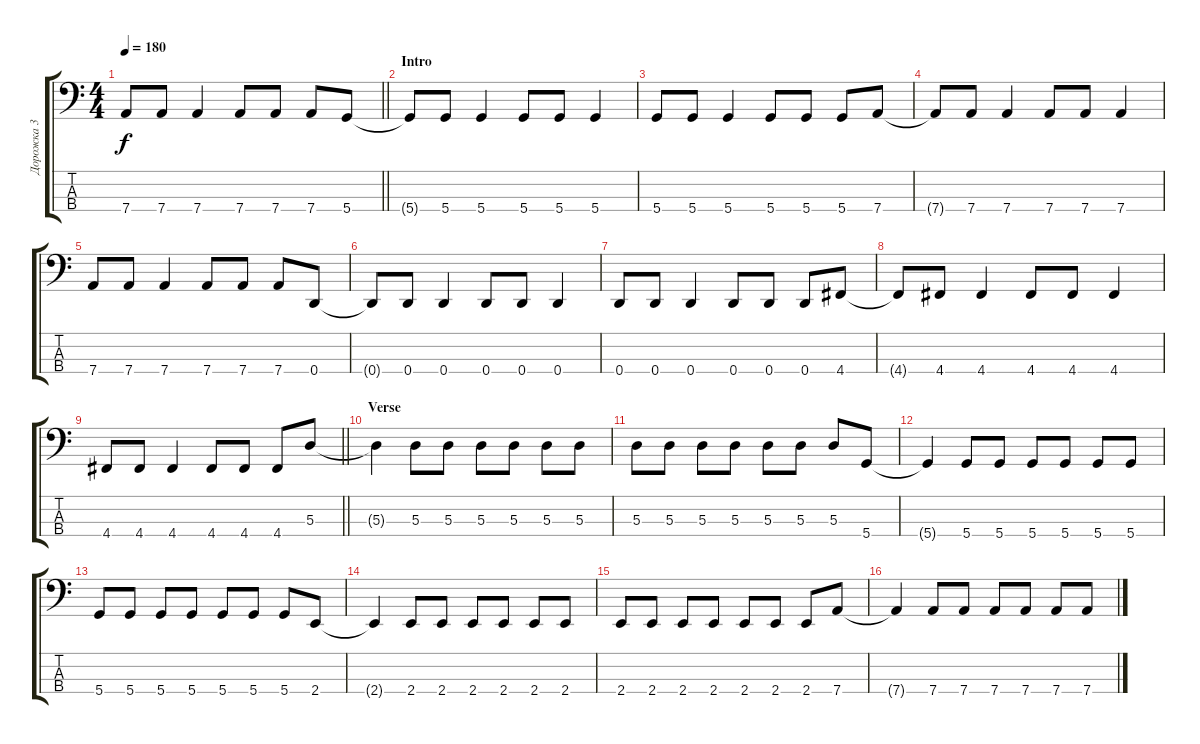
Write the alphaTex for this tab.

\track ("Дорожка 3" "Дорожка 3") {instrument electricbassfinger}
\staff {score tabs}
\tuning (G2 D2 A1 D1) {hide}
\ts (4 4)
\tempo 180
\clef f4
\barLineRight lightlight
\ks c
7.4.8{dy f} 7.4.8 7.4.4 7.4.8 7.4.8 7.4.8 5.4.8 |
\section ("" "Intro")
5.4{t}.8 5.4.8 5.4.4 5.4.8 5.4.8 5.4.4 |
5.4.8 5.4.8 5.4.4 5.4.8 5.4.8 5.4.8 7.4.8 |
7.4{t}.8 7.4.8 7.4.4 7.4.8 7.4.8 7.4.4 |
7.4.8 7.4.8 7.4.4 7.4.8 7.4.8 7.4.8 0.4.8 |
0.4{t}.8 0.4.8 0.4.4 0.4.8 0.4.8 0.4.4 |
0.4.8 0.4.8 0.4.4 0.4.8 0.4.8 0.4.8 4.4.8 |
4.4{t}.8 4.4.8 4.4.4 4.4.8 4.4.8 4.4.4 |
\barLineRight lightlight
4.4.8 4.4.8 4.4.4 4.4.8 4.4.8 4.4.8 5.3.8 |
\section ("" "Verse")
5.3{t}.4 5.3.8 5.3.8 5.3.8 5.3.8 5.3.8 5.3.8 |
5.3.8 5.3.8 5.3.8 5.3.8 5.3.8 5.3.8 5.3.8 5.4.8 |
5.4{t}.4 5.4.8 5.4.8 5.4.8 5.4.8 5.4.8 5.4.8 |
5.4.8 5.4.8 5.4.8 5.4.8 5.4.8 5.4.8 5.4.8 2.4.8 |
2.4{t}.4 2.4.8 2.4.8 2.4.8 2.4.8 2.4.8 2.4.8 |
2.4.8 2.4.8 2.4.8 2.4.8 2.4.8 2.4.8 2.4.8 7.4.8 |
7.4{t}.4 7.4.8 7.4.8 7.4.8 7.4.8 7.4.8 7.4.8
